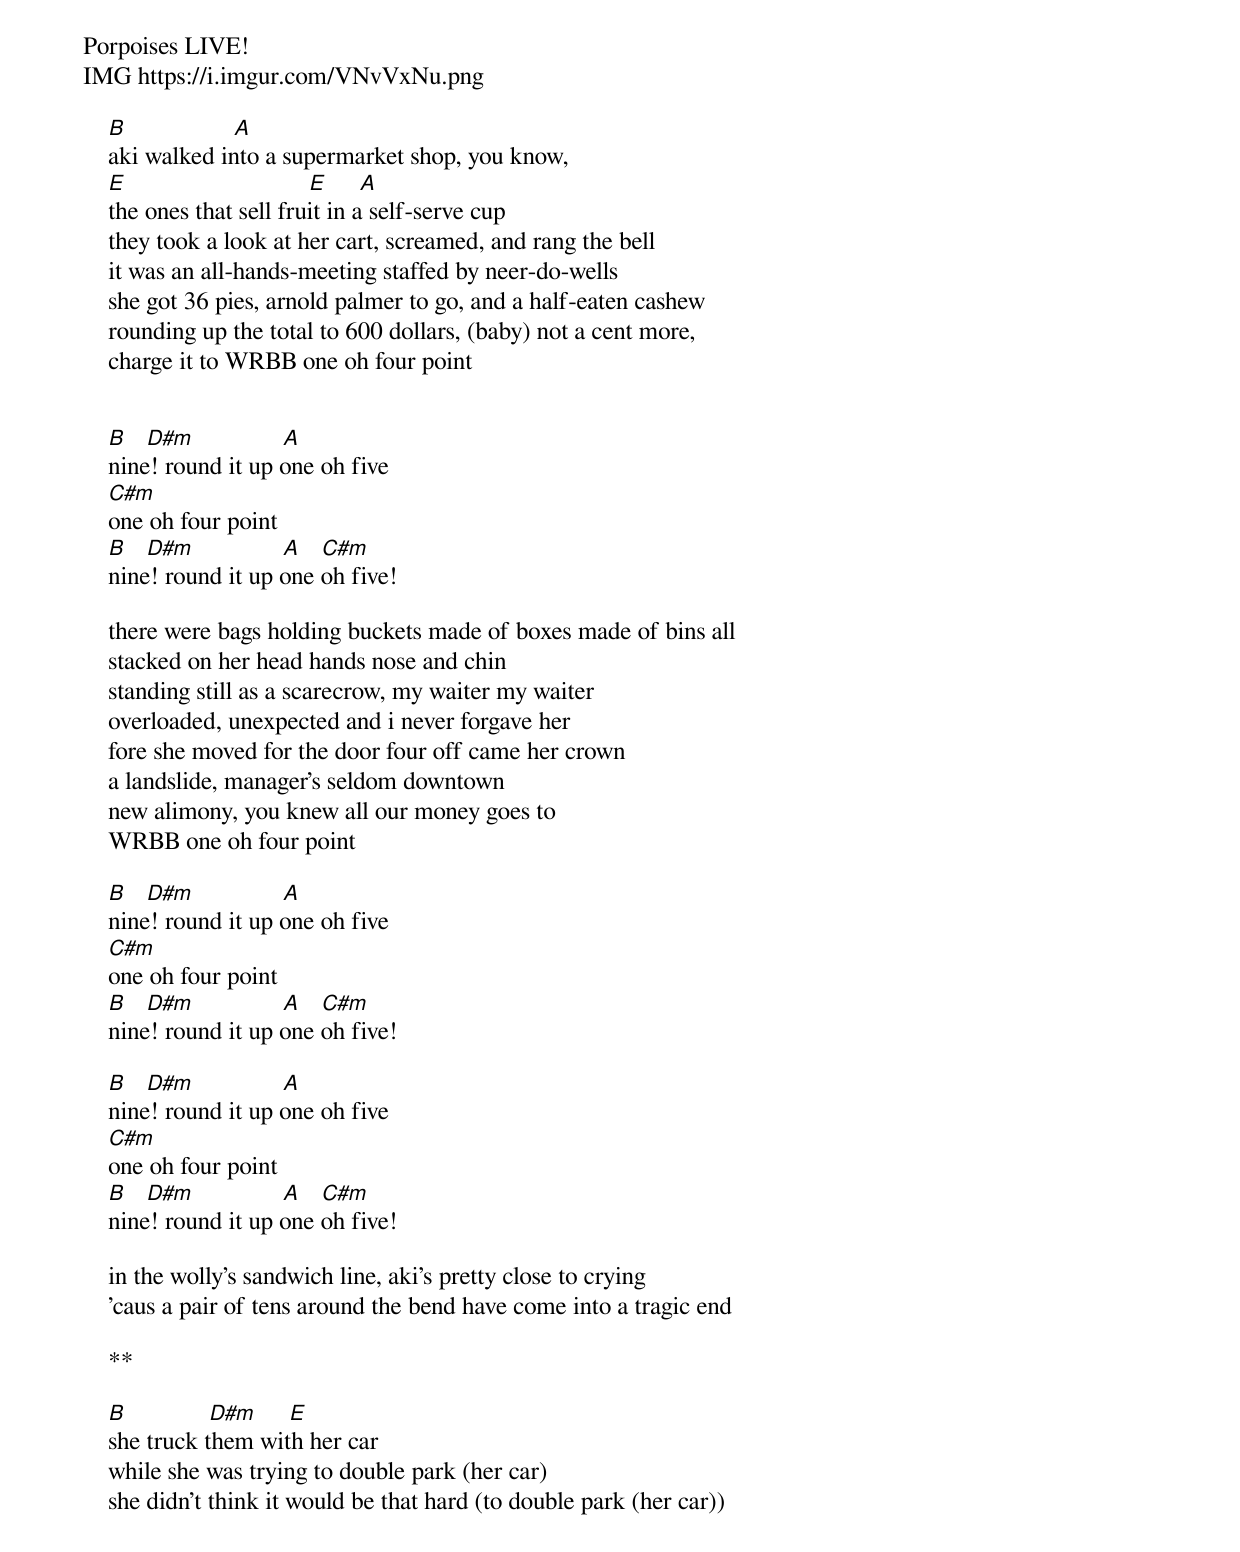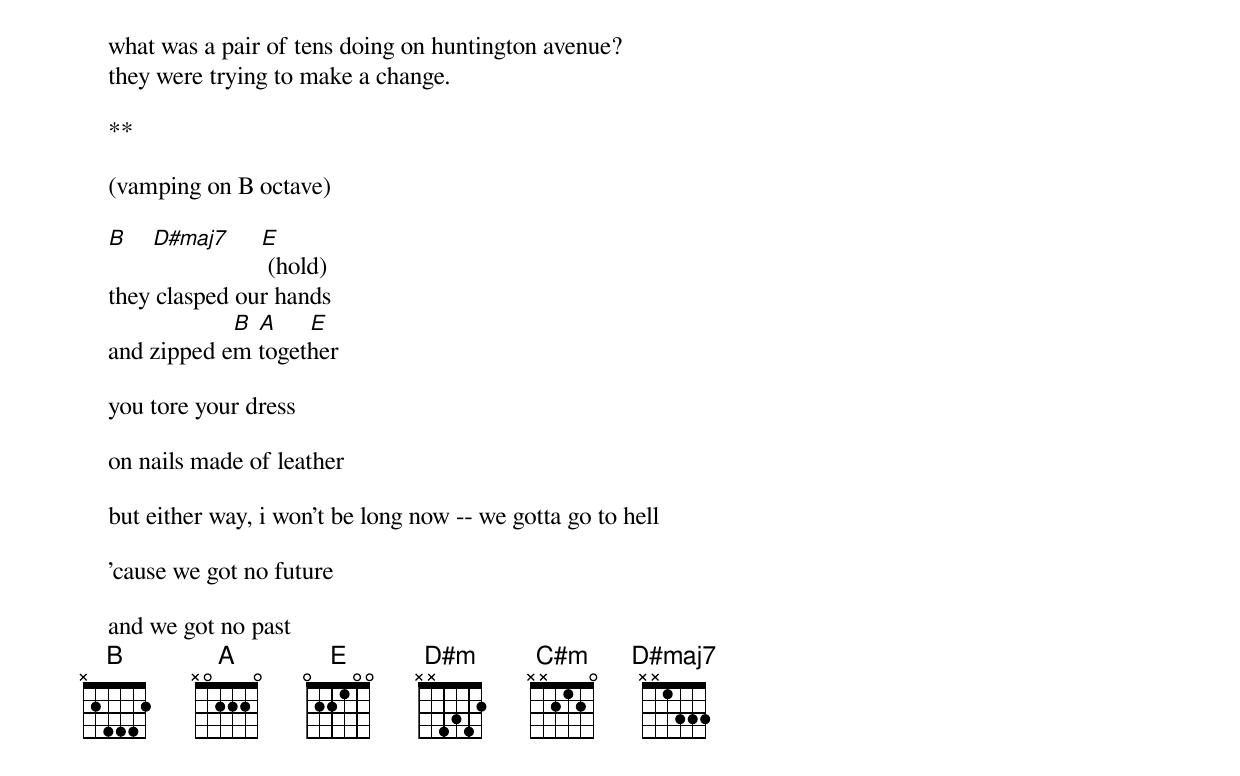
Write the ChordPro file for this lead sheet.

Porpoises LIVE!
IMG https://i.imgur.com/VNvVxNu.png

    [B]                 [A]
    aki walked into a supermarket shop, you know,
    [E]                             [E]     [A]
    the ones that sell fruit in a self-serve cup
    they took a look at her cart, screamed, and rang the bell
    it was an all-hands-meeting staffed by neer-do-wells
    she got 36 pies, arnold palmer to go, and a half-eaten cashew
    rounding up the total to 600 dollars, (baby) not a cent more,
    charge it to WRBB one oh four point


    [B]   [D#m]              [A]
    nine! round it up one oh five
    [C#m]
    one oh four point
    [B]   [D#m]              [A]   [C#m]
    nine! round it up one oh five!

    there were bags holding buckets made of boxes made of bins all
    stacked on her head hands nose and chin
    standing still as a scarecrow, my waiter my waiter
    overloaded, unexpected and i never forgave her
    fore she moved for the door four off came her crown
    a landslide, manager's seldom downtown
    new alimony, you knew all our money goes to
    WRBB one oh four point

    [B]   [D#m]              [A]
    nine! round it up one oh five
    [C#m]
    one oh four point
    [B]   [D#m]              [A]   [C#m]
    nine! round it up one oh five!

    [B]   [D#m]              [A]
    nine! round it up one oh five
    [C#m]
    one oh four point
    [B]   [D#m]              [A]   [C#m]
    nine! round it up one oh five!

    in the wolly's sandwich line, aki's pretty close to crying
    'caus a pair of tens around the bend have come into a tragic end

    **

    [B]             [D#m]     [E]
    she truck them with her car
    while she was trying to double park (her car)
    she didn't think it would be that hard (to double park (her car))

    what was a pair of tens doing on huntington avenue?
    they were trying to make a change.

    **

    (vamping on B octave)

    [B]    [D#maj7]     [E] (hold)
    they clasped our hands
                        [B] [A]     [E]
    and zipped em together

    you tore your dress

    on nails made of leather

    but either way, i won't be long now -- we gotta go to hell

    'cause we got no future

    and we got no past
